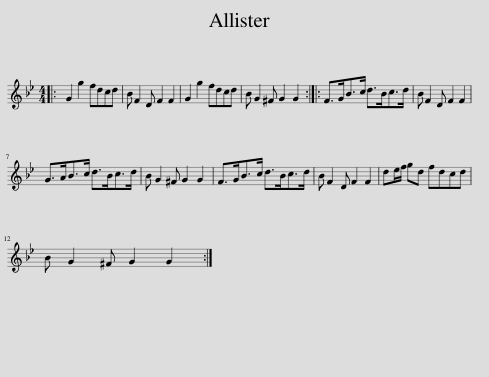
X:1
L:1/8
M:4/4
I:linebreak $
K:Gmin
V:1 treble
V:1
|: G2 g2 fdcd | B F2 D F2 F2 | G2 g2 fdcd | B G2 ^F G2 G2 :: F>GB>c d>Bc>d | %5
 B F2 D F2 F2 |$ G>AB>c d>Bc>d | B G2 ^F G2 G2 | F>GB>c d>Bc>d | B F2 D F2 F2 | %10
 de/f/ gd fdcd |$ B G2 ^F G2 G2 :| %12
